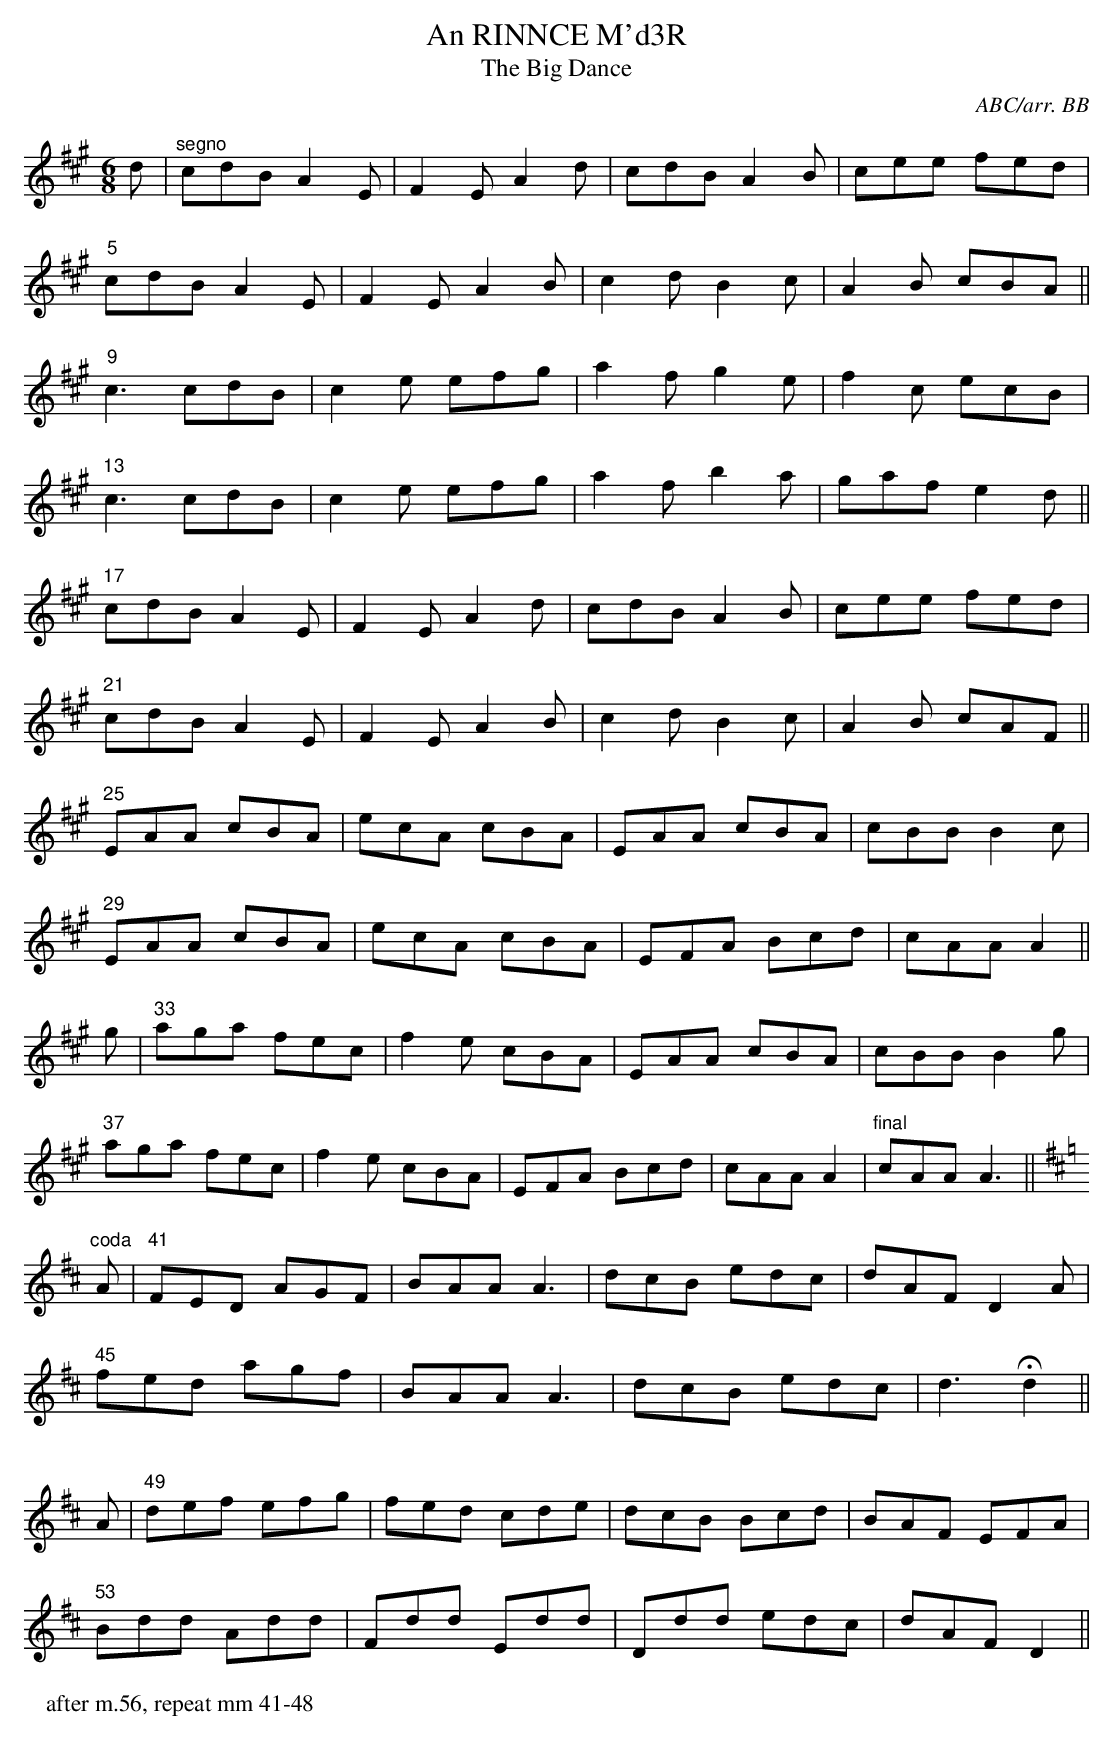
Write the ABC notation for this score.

X:1
T:RINNCE M\'d3R, An
T:The Big Dance
C:ABC/arr. BB
sign (m.41) to fermata (m.48), then repeat from "segno"
to "final" (m.40) (Sound file will include all this)
L:1/8
M:6/8
K:A
d|"^segno"cdB A2E|F2E A2d|cdB A2B|cee fed|
"5"cdB A2E|F2E A2B|c2d B2c|A2B cBA||
"9"c3 cdB|c2e efg|a2f g2e|f2c ecB|
"13"c3 cdB|c2e efg|a2f b2a|gaf e2d||
"17"cdB A2E|F2E A2d|cdB A2B|cee fed|
"21"cdB A2E|F2E A2B|c2d B2c|A2B cAF||
"25"EAA cBA|ecA cBA|EAA cBA|cBB B2c|
"29"EAA cBA|ecA cBA|EFA Bcd|cAA A2||
g|"33"aga fec|f2e cBA|EAA cBA|cBB B2g|
"37"aga fec|f2e cBA|EFA Bcd|cAA A2|\
"final"cAA A3||
K:D
"coda"A|"41"FED AGF|BAA A3|dcB edc|dAF D2A|
"45"fed agf|BAA A3|dcB edc|d3 Hd2||
A|"49"def efg|fed cde|dcB Bcd|BAF EFA|
"53"Bdd Add|Fdd Edd|Ddd edc|dAF D2||
P:after m.56, repeat mm 41-48
